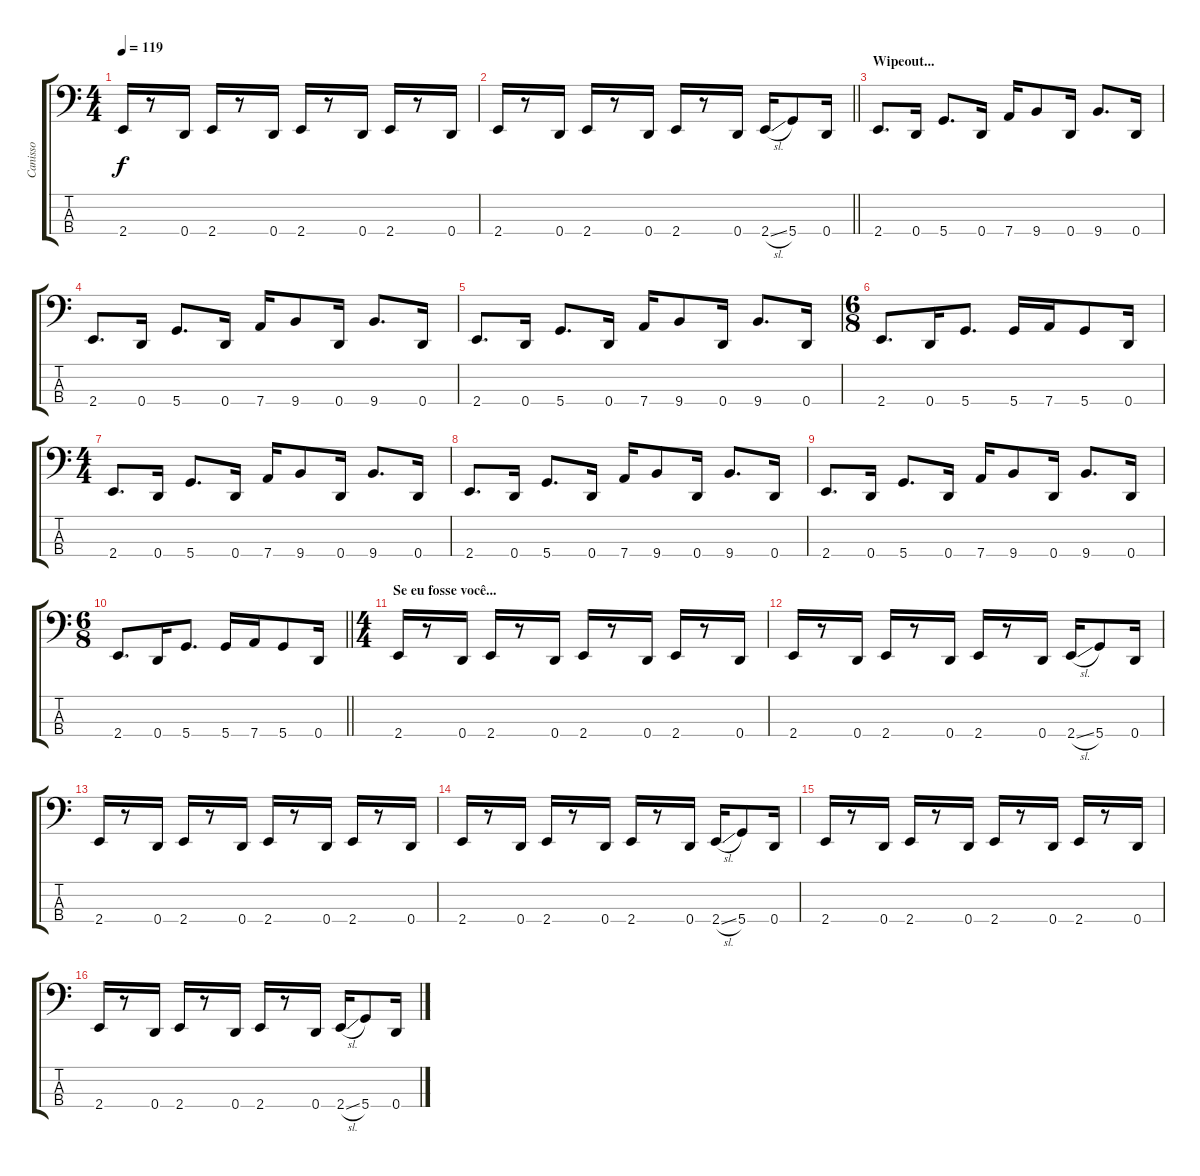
\track ("Canisso" "Canisso") {instrument electricbassfinger}
\staff {score tabs}
\tuning (G2 D2 A1 D1) {hide}
\ts (4 4)
\tempo 119
\clef f4
\ks c
2.4.16{dy f} r.8 0.4.16 2.4.16 r.8 0.4.16 2.4.16 r.8 0.4.16 2.4.16 r.8 0.4.16 |
\barLineRight lightlight
2.4.16 r.8 0.4.16 2.4.16 r.8 0.4.16 2.4.16 r.8 0.4.16 2.4{sl}.16 5.4.8 0.4.16 |
\section ("" "Wipeout...")
2.4.8{d} 0.4.16 5.4.8{d} 0.4.16 7.4.16 9.4.8 0.4.16 9.4.8{d} 0.4.16 |
2.4.8{d} 0.4.16 5.4.8{d} 0.4.16 7.4.16 9.4.8 0.4.16 9.4.8{d} 0.4.16 |
2.4.8{d} 0.4.16 5.4.8{d} 0.4.16 7.4.16 9.4.8 0.4.16 9.4.8{d} 0.4.16 |
\ts (6 8)
2.4.8{d} 0.4.16 5.4.8{d} 5.4.16 7.4.16 5.4.8 0.4.16 |
\ts (4 4)
2.4.8{d} 0.4.16 5.4.8{d} 0.4.16 7.4.16 9.4.8 0.4.16 9.4.8{d} 0.4.16 |
2.4.8{d} 0.4.16 5.4.8{d} 0.4.16 7.4.16 9.4.8 0.4.16 9.4.8{d} 0.4.16 |
2.4.8{d} 0.4.16 5.4.8{d} 0.4.16 7.4.16 9.4.8 0.4.16 9.4.8{d} 0.4.16 |
\ts (6 8)
\barLineRight lightlight
2.4.8{d} 0.4.16 5.4.8{d} 5.4.16 7.4.16 5.4.8 0.4.16 |
\ts (4 4)
\section ("" "Se eu fosse você...")
2.4.16 r.8 0.4.16 2.4.16 r.8 0.4.16 2.4.16 r.8 0.4.16 2.4.16 r.8 0.4.16 |
2.4.16 r.8 0.4.16 2.4.16 r.8 0.4.16 2.4.16 r.8 0.4.16 2.4{sl}.16 5.4.8 0.4.16 |
2.4.16 r.8 0.4.16 2.4.16 r.8 0.4.16 2.4.16 r.8 0.4.16 2.4.16 r.8 0.4.16 |
2.4.16 r.8 0.4.16 2.4.16 r.8 0.4.16 2.4.16 r.8 0.4.16 2.4{sl}.16 5.4.8 0.4.16 |
2.4.16 r.8 0.4.16 2.4.16 r.8 0.4.16 2.4.16 r.8 0.4.16 2.4.16 r.8 0.4.16 |
2.4.16 r.8 0.4.16 2.4.16 r.8 0.4.16 2.4.16 r.8 0.4.16 2.4{sl}.16 5.4.8 0.4.16
